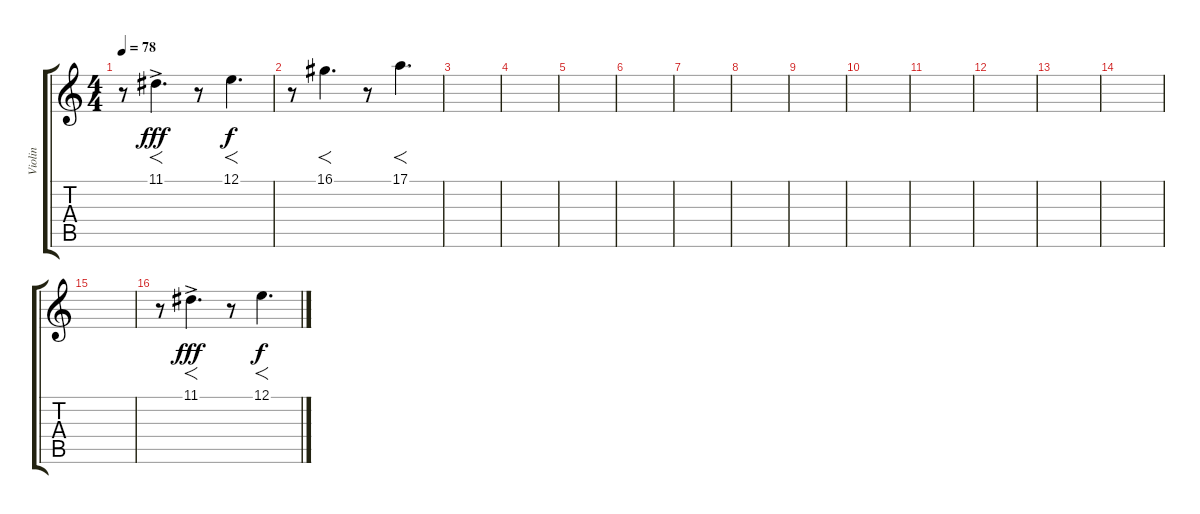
\track ("Violin" "Violin") {instrument violin}
\staff {score tabs}
\tuning (E4 B3 G3 D3 A2 E2) {hide}
\ts (4 4)
\tempo 78
\clef g2
\ks c
r.8{dy f} 11.1{ac}.4{f d dy fff} r.8 12.1.4{f d dy f} |
r.8 16.1.4{f d} r.8 17.1.4{f d} |
|
|
|
|
|
|
|
|
|
|
|
|
|
r.8 11.1{ac}.4{f d dy fff} r.8 12.1.4{f d dy f}
